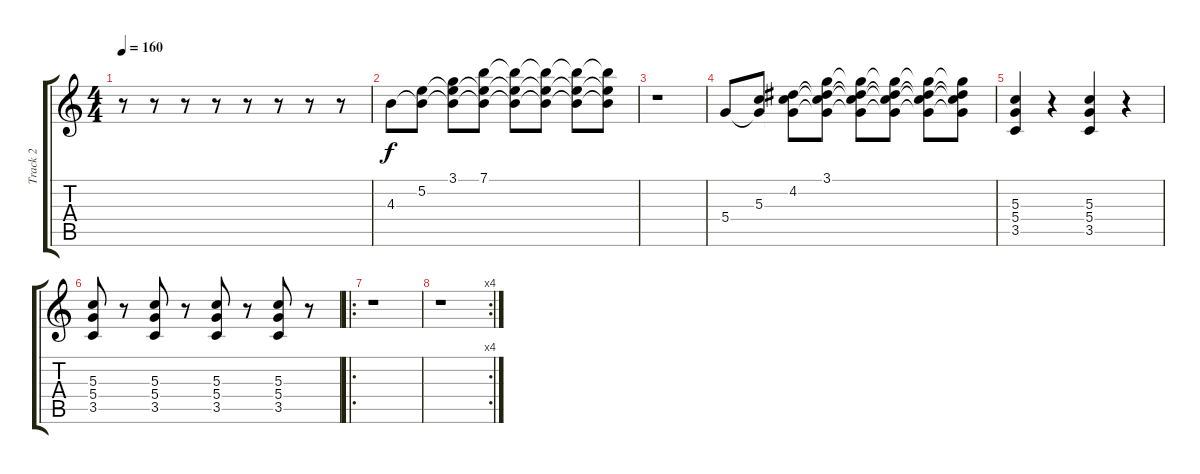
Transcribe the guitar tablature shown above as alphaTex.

\track ("Track 2" "Track 2") {instrument distortionguitar}
\staff {score tabs}
\tuning (E4 B3 G3 D3 A2 E2) {hide}
\ts (4 4)
\tempo 160
\clef g2
\ks c
r.8{dy f} r.8 r.8 r.8 r.8 r.8 r.8 r.8 |
4.3.8 (5.2 4.3{t}).8 (3.1 5.2{t} 4.3{t}).8 (7.1 5.2{t} 4.3{t}).8 (7.1{t} 5.2{t} 4.3{t}).8 (7.1{t} 5.2{t} 4.3{t}).8 (7.1{t} 5.2{t} 4.3{t}).8 (7.1{t} 5.2{t} 4.3{t}).8 |
r.1 |
5.4.8 (5.3 5.4{t}).8 (4.2 5.3{t} 5.4{t}).8 (3.1 4.2{t} 5.3{t} 5.4{t}).8 (3.1{t} 4.2{t} 5.3{t} 5.4{t}).8 (3.1{t} 4.2{t} 5.3{t} 5.4{t}).8 (3.1{t} 4.2{t} 5.3{t} 5.4{t}).8 (3.1{t} 4.2{t} 5.3{t} 5.4{t}).8 |
(5.3 5.4 3.5).4 r.4 (5.3 5.4 3.5).4 r.4 |
(5.3 5.4 3.5).8 r.8 (5.3 5.4 3.5).8 r.8 (5.3 5.4 3.5).8 r.8 (5.3 5.4 3.5).8 r.8 |
\ro
r.1 |
\rc 4
r.1
